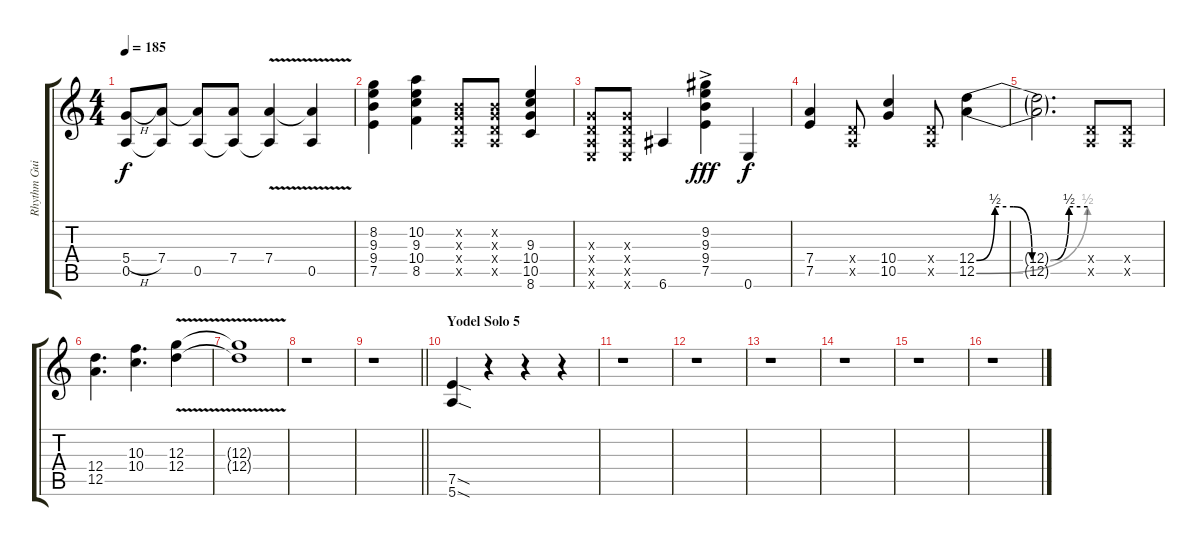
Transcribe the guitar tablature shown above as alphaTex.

\track ("Rhythm Guitar 1" "Rhythm Gui") {mute instrument overdrivenguitar}
\staff {score tabs}
\tuning (E4 B3 G3 D3 A2 E2) {hide}
\ts (4 4)
\tempo 185
\clef g2
\ks c
(5.4{h} 0.5).8{dy f} (7.4 0.5{t}).8 (7.4{t} 0.5).8 (7.4 0.5{t}).8 (7.4{v} 0.5{t}).4 (7.4{t} 0.5).4 |
(8.2 9.3 9.4 7.5).4 (10.2 9.3 10.4 8.5).4 (0.2{x} 0.3{x} 0.4{x} 0.5{x}).8 (0.2{x} 0.3{x} 0.4{x} 0.5{x}).8 (9.3 10.4 10.5 8.6).4 |
(0.3{x} 0.4{x} 0.5{x} 0.6{x}).8 (0.3{x} 0.4{x} 0.5{x} 0.6{x}).8 6.6.4 (9.2{ac} 9.3{ac} 9.4{ac} 7.5).4{dy fff} 0.6.4{dy f} |
(7.4 7.5).4 (0.4{x} 0.5{x}).8 (10.4 10.5).4 (0.4{x} 0.5{x}).8 (12.4{be (custom 0 0 10 2 20 2 30 0 40 0 50 2 60 2)} 12.5{be (bend 0 0 60 2)}).4 |
(12.4{t} 12.5{t}).2{d} (0.4{x} 0.5{x}).8 (0.4{x} 0.5{x}).8 |
(12.4 12.5).4{d} (10.3 10.4).4{d} (12.3{v} 12.4).4 |
(12.3{t} 12.4{t}).1 |
r.1 |
\barLineRight lightlight
r.1 |
\section ("" "Yodel Solo 5")
(7.5{sod} 5.6{sod}).4 r.4 r.4 r.4 |
r.1 |
r.1 |
r.1 |
r.1 |
r.1 |
r.1
